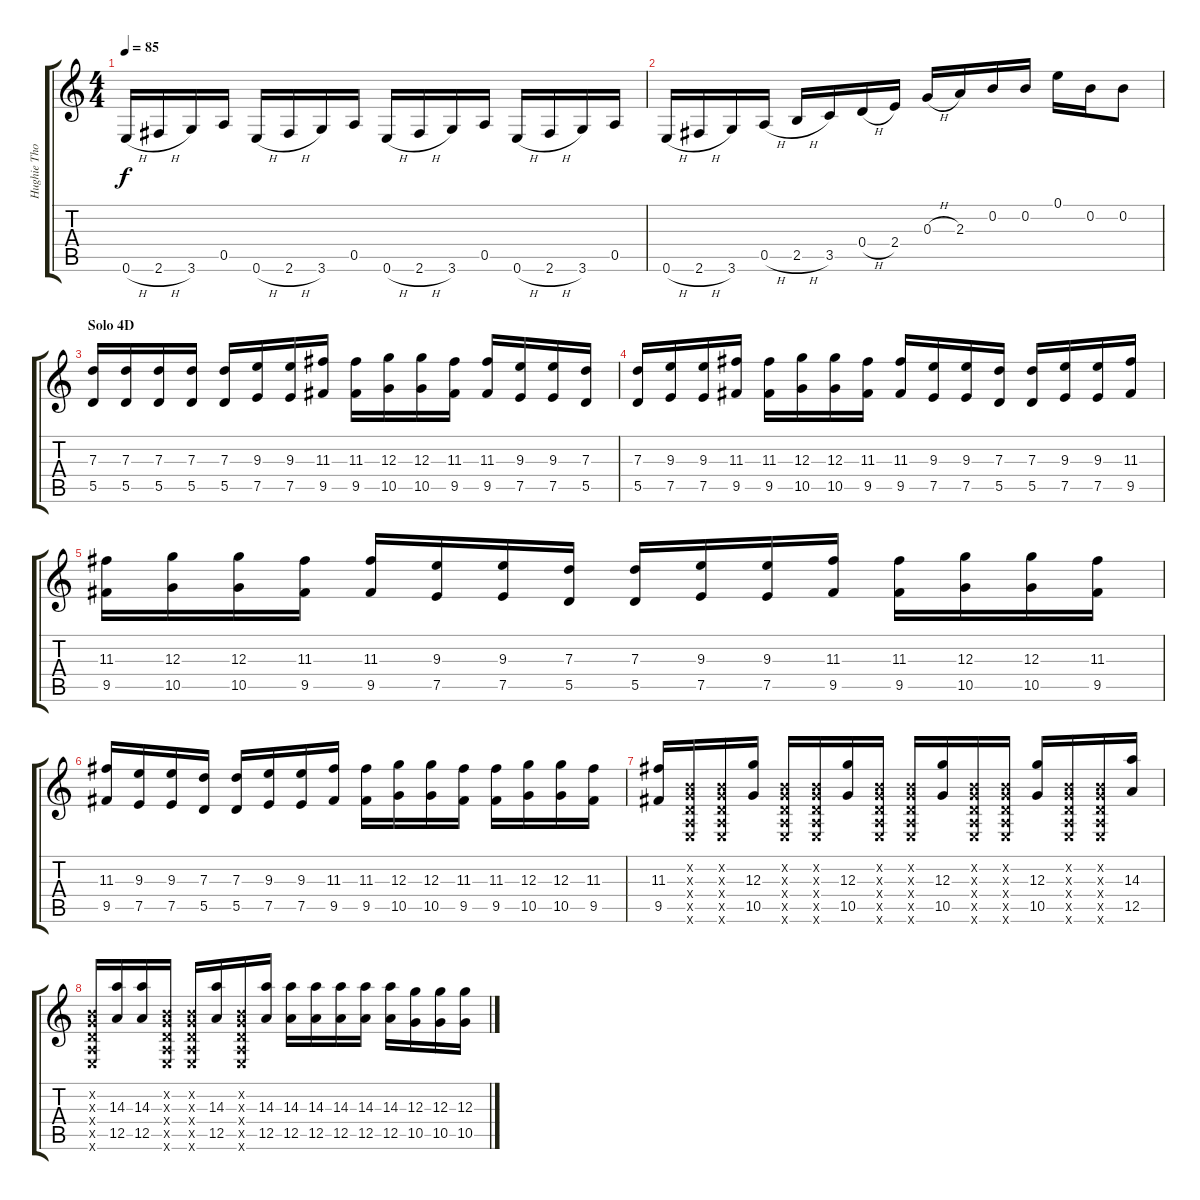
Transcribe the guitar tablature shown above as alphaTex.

\track ("Hughie Thomasson Solo" "Hughie Tho") {instrument overdrivenguitar}
\staff {score tabs}
\tuning (E4 B3 G3 D3 A2 E2) {hide}
\ts (4 4)
\tempo 85
\clef g2
\ks c
0.6{h}.16{dy f} 2.6{h}.16 3.6.16 0.5.16 0.6{h}.16 2.6{h}.16 3.6.16 0.5.16 0.6{h}.16 2.6{h}.16 3.6.16 0.5.16 0.6{h}.16 2.6{h}.16 3.6.16 0.5.16 |
0.6{h}.16 2.6{h}.16 3.6.16 0.5{h}.16 2.5{h}.16 3.5.16 0.4{h}.16 2.4.16 0.3{h}.16 2.3.16 0.2.16 0.2.16 0.1.16 0.2.16 0.2.8 |
\section ("" "Solo 4D")
(7.3 5.5).16 (7.3 5.5).16 (7.3 5.5).16 (7.3 5.5).16 (7.3 5.5).16 (9.3 7.5).16 (9.3 7.5).16 (11.3 9.5).16 (11.3 9.5).16 (12.3 10.5).16 (12.3 10.5).16 (11.3 9.5).16 (11.3 9.5).16 (9.3 7.5).16 (9.3 7.5).16 (7.3 5.5).16 |
(7.3 5.5).16 (9.3 7.5).16 (9.3 7.5).16 (11.3 9.5).16 (11.3 9.5).16 (12.3 10.5).16 (12.3 10.5).16 (11.3 9.5).16 (11.3 9.5).16 (9.3 7.5).16 (9.3 7.5).16 (7.3 5.5).16 (7.3 5.5).16 (9.3 7.5).16 (9.3 7.5).16 (11.3 9.5).16 |
(11.3 9.5).16 (12.3 10.5).16 (12.3 10.5).16 (11.3 9.5).16 (11.3 9.5).16 (9.3 7.5).16 (9.3 7.5).16 (7.3 5.5).16 (7.3 5.5).16 (9.3 7.5).16 (9.3 7.5).16 (11.3 9.5).16 (11.3 9.5).16 (12.3 10.5).16 (12.3 10.5).16 (11.3 9.5).16 |
(11.3 9.5).16 (9.3 7.5).16 (9.3 7.5).16 (7.3 5.5).16 (7.3 5.5).16 (9.3 7.5).16 (9.3 7.5).16 (11.3 9.5).16 (11.3 9.5).16 (12.3 10.5).16 (12.3 10.5).16 (11.3 9.5).16 (11.3 9.5).16 (12.3 10.5).16 (12.3 10.5).16 (11.3 9.5).16 |
(11.3 9.5).16 (0.2{x} 0.3{x} 0.4{x} 0.5{x} 0.6{x}).16 (0.2{x} 0.3{x} 0.4{x} 0.5{x} 0.6{x}).16 (12.3 10.5).16 (0.2{x} 0.3{x} 0.4{x} 0.5{x} 0.6{x}).16 (0.2{x} 0.3{x} 0.4{x} 0.5{x} 0.6{x}).16 (12.3 10.5).16 (0.2{x} 0.3{x} 0.4{x} 0.5{x} 0.6{x}).16 (0.2{x} 0.3{x} 0.4{x} 0.5{x} 0.6{x}).16 (12.3 10.5).16 (0.2{x} 0.3{x} 0.4{x} 0.5{x} 0.6{x}).16 (0.2{x} 0.3{x} 0.4{x} 0.5{x} 0.6{x}).16 (12.3 10.5).16 (0.2{x} 0.3{x} 0.4{x} 0.5{x} 0.6{x}).16 (0.2{x} 0.3{x} 0.4{x} 0.5{x} 0.6{x}).16 (14.3 12.5).16 |
(0.2{x} 0.3{x} 0.4{x} 0.5{x} 0.6{x}).16 (14.3 12.5).16 (14.3 12.5).16 (0.2{x} 0.3{x} 0.4{x} 0.5{x} 0.6{x}).16 (0.2{x} 0.3{x} 0.4{x} 0.5{x} 0.6{x}).16 (14.3 12.5).16 (0.2{x} 0.3{x} 0.4{x} 0.5{x} 0.6{x}).16 (14.3 12.5).16 (14.3 12.5).16 (14.3 12.5).16 (14.3 12.5).16 (14.3 12.5).16 (14.3 12.5).16 (12.3 10.5).16 (12.3 10.5).16 (12.3 10.5).16
